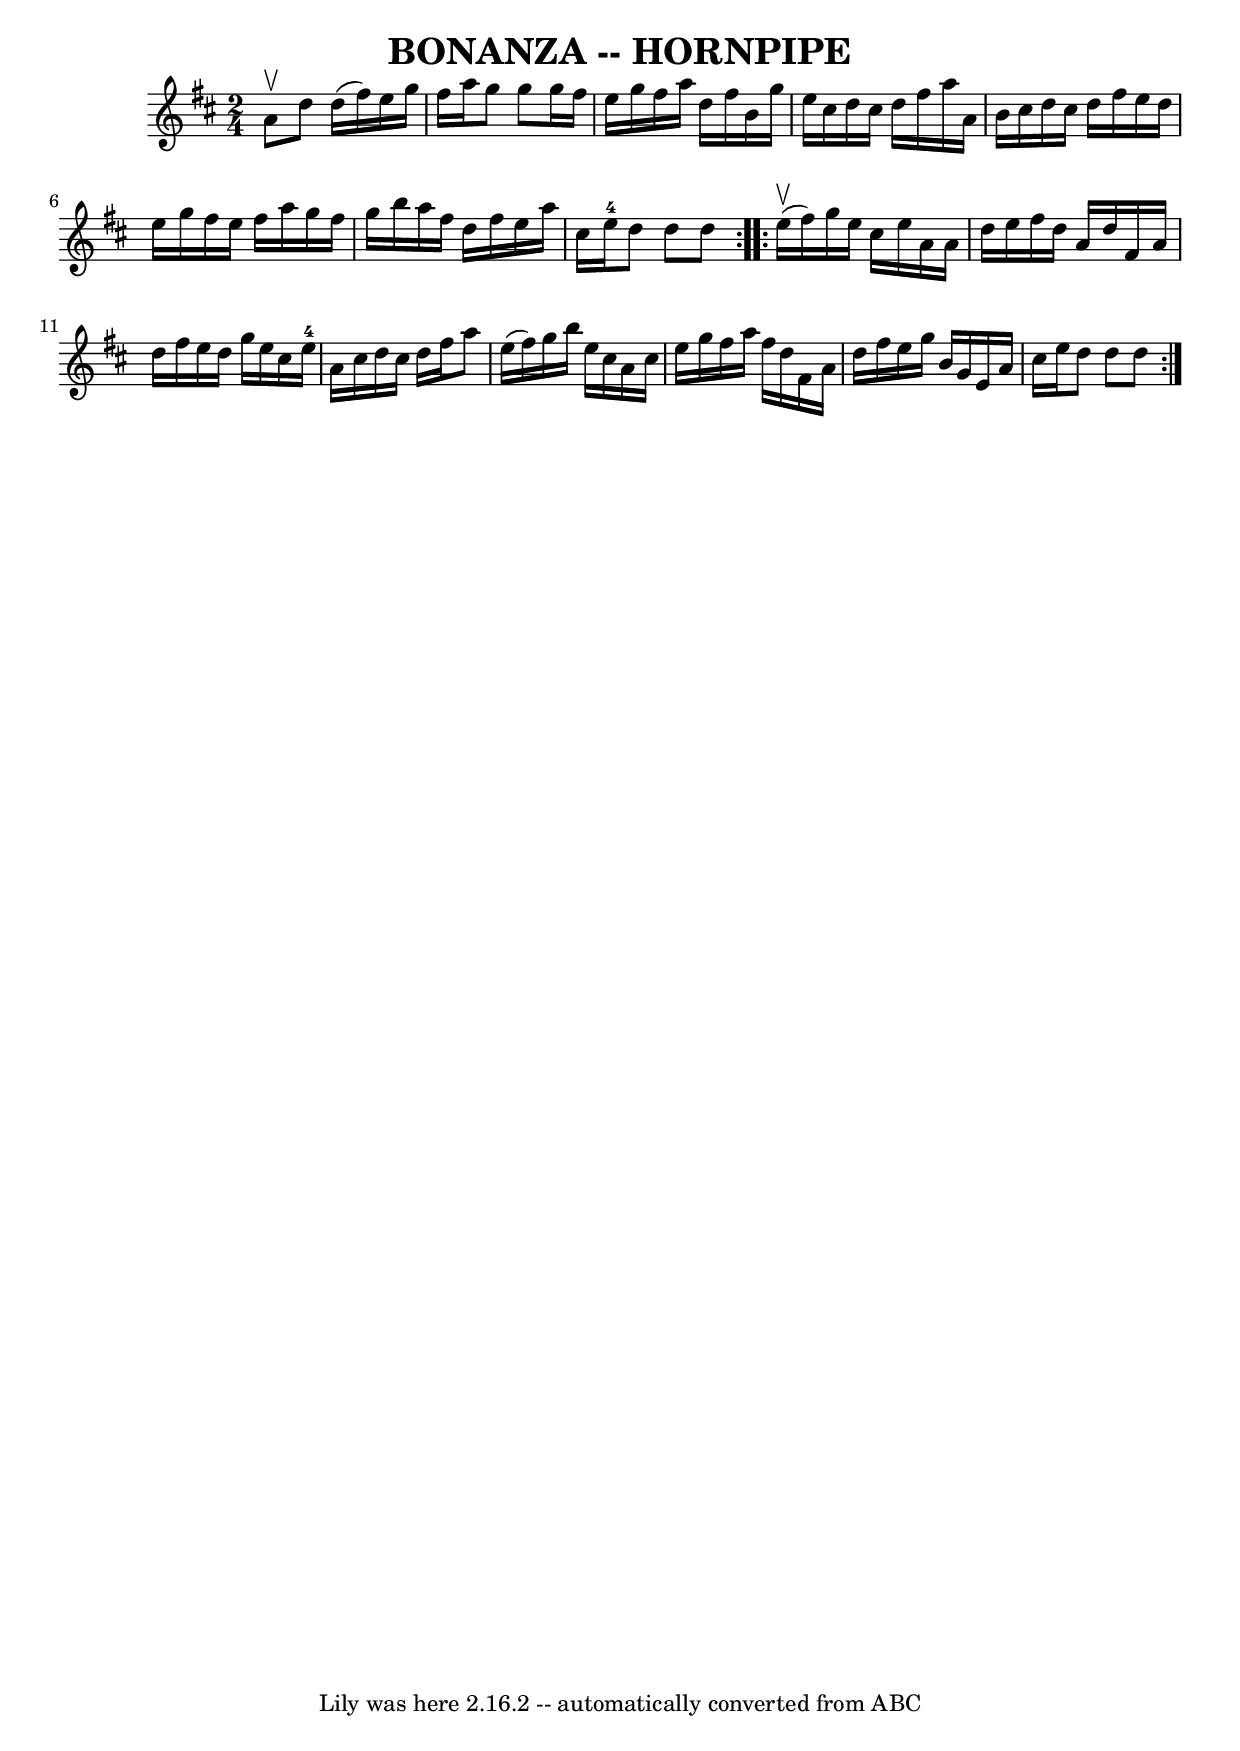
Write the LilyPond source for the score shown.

\version "2.7.40"
\include "Mammoth.ily"
\header {
	book = "Ryan's Mammoth Collection of Fiddle Tunes"
	crossRefNumber = "1"
	footnotes = ""
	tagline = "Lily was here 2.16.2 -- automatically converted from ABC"
	title = "BONANZA -- HORNPIPE"
}
voicedefault =  {
\set Score.defaultBarType = "empty"

\repeat volta 2 {
\time 2/4 \key d \major a'8^\upbow       |
 d''8 d''16 (
fis''16) e''16 g''16 fis''16 a''16    |
 g''8 g''8    
g''16 fis''16 e''16 g''16    |
 fis''16 a''16 d''16    
fis''16 b'16 g''16 e''16 cis''16    |
 d''16 cis''16    
d''16 fis''16 a''16 a'16 b'16 cis''16    |
     |
   
d''16 cis''16 d''16 fis''16 e''16 d''16 e''16 g''16    
|
 fis''16 e''16 fis''16 a''16 g''16 fis''16 g''16    
b''16    |
 a''16 fis''16 d''16 fis''16 e''16 a''16    
cis''16 e''16-4   |
 d''8 d''8 d''8    }     
\repeat volta 2 { e''16 (^\upbow fis''16)       |
 g''16    
e''16 cis''16 e''16 a'16 a'16 d''16 e''16    |
   
fis''16 d''16 a'16 d''16 fis'16 a'16 d''16 fis''16    
|
 e''16 d''16 g''16 e''16 cis''16 e''16-4 a'16    
cis''16    |
 d''16 cis''16 d''16 fis''16 a''8 e''16 (
fis''16)   |
     |
 g''16 b''16 e''16 cis''16    
a'16 cis''16 e''16 g''16    |
 fis''16 a''16 fis''16    
d''16 fis'16 a'16 d''16 fis''16    |
 e''16 g''16    
b'16 g'16 e'16 a'16 cis''16 e''16    |
 d''8 d''8    
d''8    }   
}

\score{
    <<

	\context Staff="default"
	{
	    \voicedefault 
	}

    >>
	\layout {
	}
	\midi {}
}
